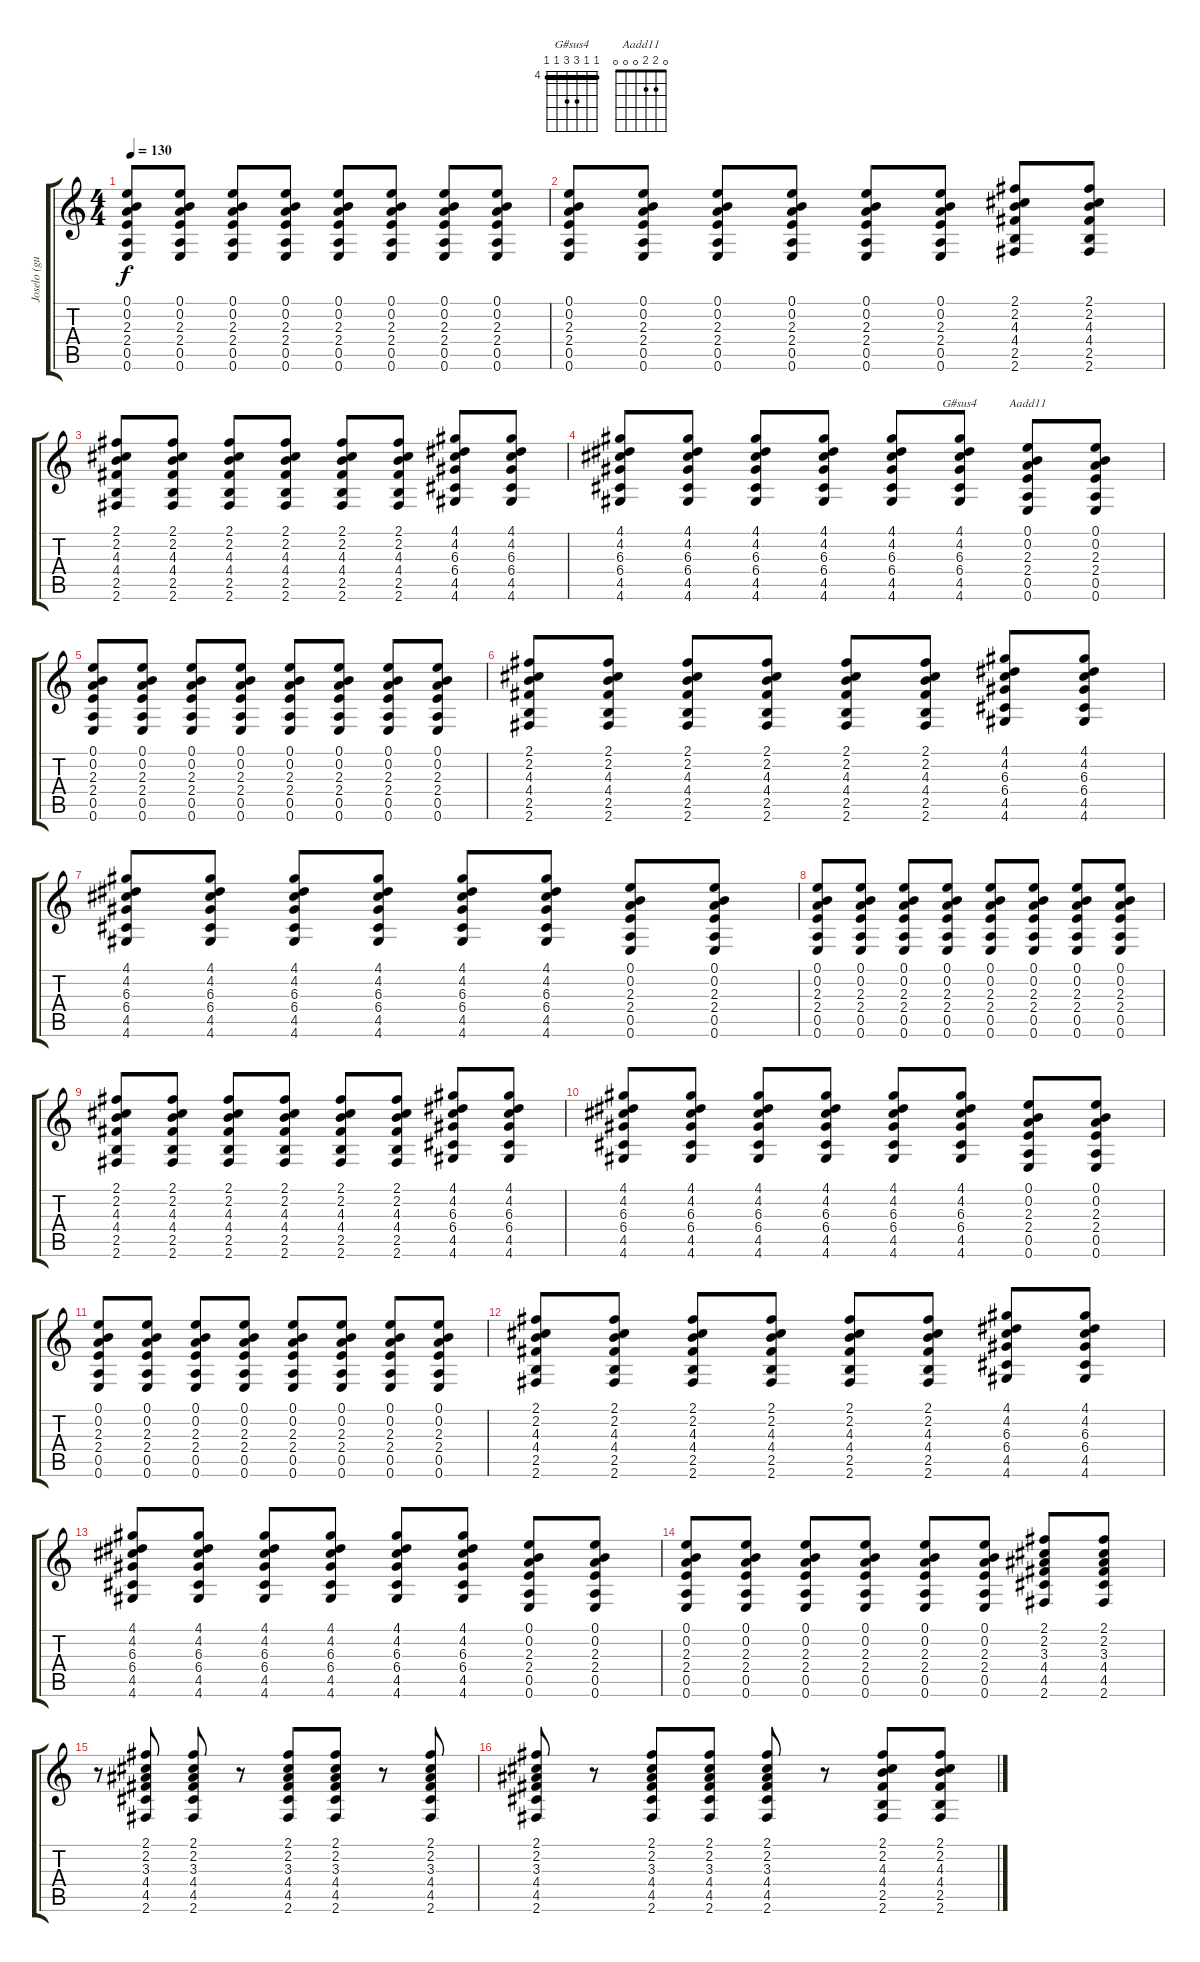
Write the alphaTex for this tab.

\track ("Joselo (guitarra)" "Joselo (gu") {instrument electricguitarjazz}
\staff {score tabs}
\tuning (E4 B3 G3 D3 A2 E2) {hide}
\chord ("G#sus4" 4 4 6 6 4 4) {firstfret 4 barre 4}
\chord ("Aadd11" 0 2 2 0 0 0)
\ts (4 4)
\tempo 130
\clef g2
\ks c
(0.1 0.2 2.3 2.4 0.5 0.6).8{dy f} (0.1 0.2 2.3 2.4 0.5 0.6).8 (0.1 0.2 2.3 2.4 0.5 0.6).8 (0.1 0.2 2.3 2.4 0.5 0.6).8 (0.1 0.2 2.3 2.4 0.5 0.6).8 (0.1 0.2 2.3 2.4 0.5 0.6).8 (0.1 0.2 2.3 2.4 0.5 0.6).8 (0.1 0.2 2.3 2.4 0.5 0.6).8 |
(0.1 0.2 2.3 2.4 0.5 0.6).8 (0.1 0.2 2.3 2.4 0.5 0.6).8 (0.1 0.2 2.3 2.4 0.5 0.6).8 (0.1 0.2 2.3 2.4 0.5 0.6).8 (0.1 0.2 2.3 2.4 0.5 0.6).8 (0.1 0.2 2.3 2.4 0.5 0.6).8 (2.1 2.2 4.3 4.4 2.5 2.6).8 (2.1 2.2 4.3 4.4 2.5 2.6).8 |
(2.1 2.2 4.3 4.4 2.5 2.6).8 (2.1 2.2 4.3 4.4 2.5 2.6).8 (2.1 2.2 4.3 4.4 2.5 2.6).8 (2.1 2.2 4.3 4.4 2.5 2.6).8 (2.1 2.2 4.3 4.4 2.5 2.6).8 (2.1 2.2 4.3 4.4 2.5 2.6).8 (4.1 4.2 6.3 6.4 4.5 4.6).8 (4.1 4.2 6.3 6.4 4.5 4.6).8 |
(4.1 4.2 6.3 6.4 4.5 4.6).8 (4.1 4.2 6.3 6.4 4.5 4.6).8 (4.1 4.2 6.3 6.4 4.5 4.6).8 (4.1 4.2 6.3 6.4 4.5 4.6).8 (4.1 4.2 6.3 6.4 4.5 4.6).8 (4.1 4.2 6.3 6.4 4.5 4.6).8{ch "G#sus4"} (0.1 0.2 2.3 2.4 0.5 0.6).8{ch "Aadd11"} (0.1 0.2 2.3 2.4 0.5 0.6).8 |
(0.1 0.2 2.3 2.4 0.5 0.6).8 (0.1 0.2 2.3 2.4 0.5 0.6).8 (0.1 0.2 2.3 2.4 0.5 0.6).8 (0.1 0.2 2.3 2.4 0.5 0.6).8 (0.1 0.2 2.3 2.4 0.5 0.6).8 (0.1 0.2 2.3 2.4 0.5 0.6).8 (0.1 0.2 2.3 2.4 0.5 0.6).8 (0.1 0.2 2.3 2.4 0.5 0.6).8 |
(2.1 2.2 4.3 4.4 2.5 2.6).8 (2.1 2.2 4.3 4.4 2.5 2.6).8 (2.1 2.2 4.3 4.4 2.5 2.6).8 (2.1 2.2 4.3 4.4 2.5 2.6).8 (2.1 2.2 4.3 4.4 2.5 2.6).8 (2.1 2.2 4.3 4.4 2.5 2.6).8 (4.1 4.2 6.3 6.4 4.5 4.6).8 (4.1 4.2 6.3 6.4 4.5 4.6).8 |
(4.1 4.2 6.3 6.4 4.5 4.6).8 (4.1 4.2 6.3 6.4 4.5 4.6).8 (4.1 4.2 6.3 6.4 4.5 4.6).8 (4.1 4.2 6.3 6.4 4.5 4.6).8 (4.1 4.2 6.3 6.4 4.5 4.6).8 (4.1 4.2 6.3 6.4 4.5 4.6).8 (0.1 0.2 2.3 2.4 0.5 0.6).8 (0.1 0.2 2.3 2.4 0.5 0.6).8 |
(0.1 0.2 2.3 2.4 0.5 0.6).8 (0.1 0.2 2.3 2.4 0.5 0.6).8 (0.1 0.2 2.3 2.4 0.5 0.6).8 (0.1 0.2 2.3 2.4 0.5 0.6).8 (0.1 0.2 2.3 2.4 0.5 0.6).8 (0.1 0.2 2.3 2.4 0.5 0.6).8 (0.1 0.2 2.3 2.4 0.5 0.6).8 (0.1 0.2 2.3 2.4 0.5 0.6).8 |
(2.1 2.2 4.3 4.4 2.5 2.6).8 (2.1 2.2 4.3 4.4 2.5 2.6).8 (2.1 2.2 4.3 4.4 2.5 2.6).8 (2.1 2.2 4.3 4.4 2.5 2.6).8 (2.1 2.2 4.3 4.4 2.5 2.6).8 (2.1 2.2 4.3 4.4 2.5 2.6).8 (4.1 4.2 6.3 6.4 4.5 4.6).8 (4.1 4.2 6.3 6.4 4.5 4.6).8 |
(4.1 4.2 6.3 6.4 4.5 4.6).8 (4.1 4.2 6.3 6.4 4.5 4.6).8 (4.1 4.2 6.3 6.4 4.5 4.6).8 (4.1 4.2 6.3 6.4 4.5 4.6).8 (4.1 4.2 6.3 6.4 4.5 4.6).8 (4.1 4.2 6.3 6.4 4.5 4.6).8 (0.1 0.2 2.3 2.4 0.5 0.6).8 (0.1 0.2 2.3 2.4 0.5 0.6).8 |
(0.1 0.2 2.3 2.4 0.5 0.6).8 (0.1 0.2 2.3 2.4 0.5 0.6).8 (0.1 0.2 2.3 2.4 0.5 0.6).8 (0.1 0.2 2.3 2.4 0.5 0.6).8 (0.1 0.2 2.3 2.4 0.5 0.6).8 (0.1 0.2 2.3 2.4 0.5 0.6).8 (0.1 0.2 2.3 2.4 0.5 0.6).8 (0.1 0.2 2.3 2.4 0.5 0.6).8 |
(2.1 2.2 4.3 4.4 2.5 2.6).8 (2.1 2.2 4.3 4.4 2.5 2.6).8 (2.1 2.2 4.3 4.4 2.5 2.6).8 (2.1 2.2 4.3 4.4 2.5 2.6).8 (2.1 2.2 4.3 4.4 2.5 2.6).8 (2.1 2.2 4.3 4.4 2.5 2.6).8 (4.1 4.2 6.3 6.4 4.5 4.6).8 (4.1 4.2 6.3 6.4 4.5 4.6).8 |
(4.1 4.2 6.3 6.4 4.5 4.6).8 (4.1 4.2 6.3 6.4 4.5 4.6).8 (4.1 4.2 6.3 6.4 4.5 4.6).8 (4.1 4.2 6.3 6.4 4.5 4.6).8 (4.1 4.2 6.3 6.4 4.5 4.6).8 (4.1 4.2 6.3 6.4 4.5 4.6).8 (0.1 0.2 2.3 2.4 0.5 0.6).8 (0.1 0.2 2.3 2.4 0.5 0.6).8 |
(0.1 0.2 2.3 2.4 0.5 0.6).8 (0.1 0.2 2.3 2.4 0.5 0.6).8 (0.1 0.2 2.3 2.4 0.5 0.6).8 (0.1 0.2 2.3 2.4 0.5 0.6).8 (0.1 0.2 2.3 2.4 0.5 0.6).8 (0.1 0.2 2.3 2.4 0.5 0.6).8 (2.1 2.2 3.3 4.4 4.5 2.6).8 (2.1 2.2 3.3 4.4 4.5 2.6).8 |
r.8 (2.1 2.2 3.3 4.4 4.5 2.6).8 (2.1 2.2 3.3 4.4 4.5 2.6).8 r.8 (2.1 2.2 3.3 4.4 4.5 2.6).8 (2.1 2.2 3.3 4.4 4.5 2.6).8 r.8 (2.1 2.2 3.3 4.4 4.5 2.6).8 |
(2.1 2.2 3.3 4.4 4.5 2.6).8 r.8 (2.1 2.2 3.3 4.4 4.5 2.6).8 (2.1 2.2 3.3 4.4 4.5 2.6).8 (2.1 2.2 3.3 4.4 4.5 2.6).8 r.8 (2.1 2.2 4.3 4.4 2.5 2.6).8 (2.1 2.2 4.3 4.4 2.5 2.6).8
